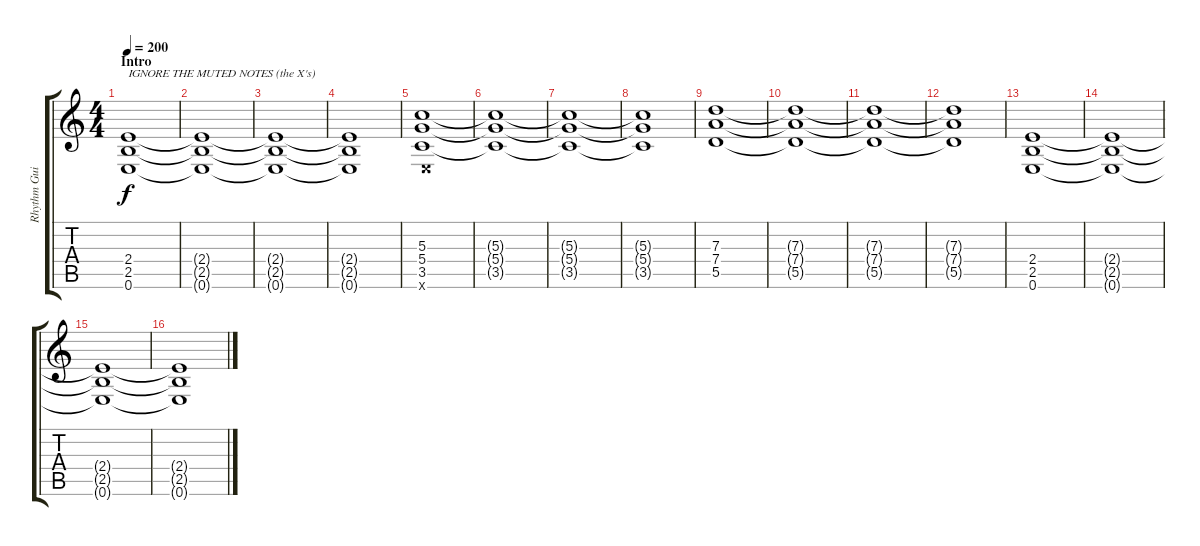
\track ("Rhythm Guitar" "Rhythm Gui") {instrument overdrivenguitar}
\staff {score tabs}
\tuning (E4 B3 G3 D3 A2 E2) {hide}
\ts (4 4)
\section ("" "Intro")
\tempo 200
\clef g2
\ks c
(2.4 2.5 0.6).1{txt "IGNORE THE MUTED NOTES (the X's)" dy f instrument overdrivenguitar} |
(2.4{t} 2.5{t} 0.6{t}).1 |
(2.4{t} 2.5{t} 0.6{t}).1 |
(2.4{t} 2.5{t} 0.6{t}).1 |
(5.3 5.4 3.5 0.6{x}).1 |
(5.3{t} 5.4{t} 3.5{t}).1 |
(5.3{t} 5.4{t} 3.5{t}).1 |
(5.3{t} 5.4{t} 3.5{t}).1 |
(7.3 7.4 5.5).1 |
(7.3{t} 7.4{t} 5.5{t}).1 |
(7.3{t} 7.4{t} 5.5{t}).1 |
(7.3{t} 7.4{t} 5.5{t}).1 |
(2.4 2.5 0.6).1 |
(2.4{t} 2.5{t} 0.6{t}).1 |
(2.4{t} 2.5{t} 0.6{t}).1 |
(2.4{t} 2.5{t} 0.6{t}).1
